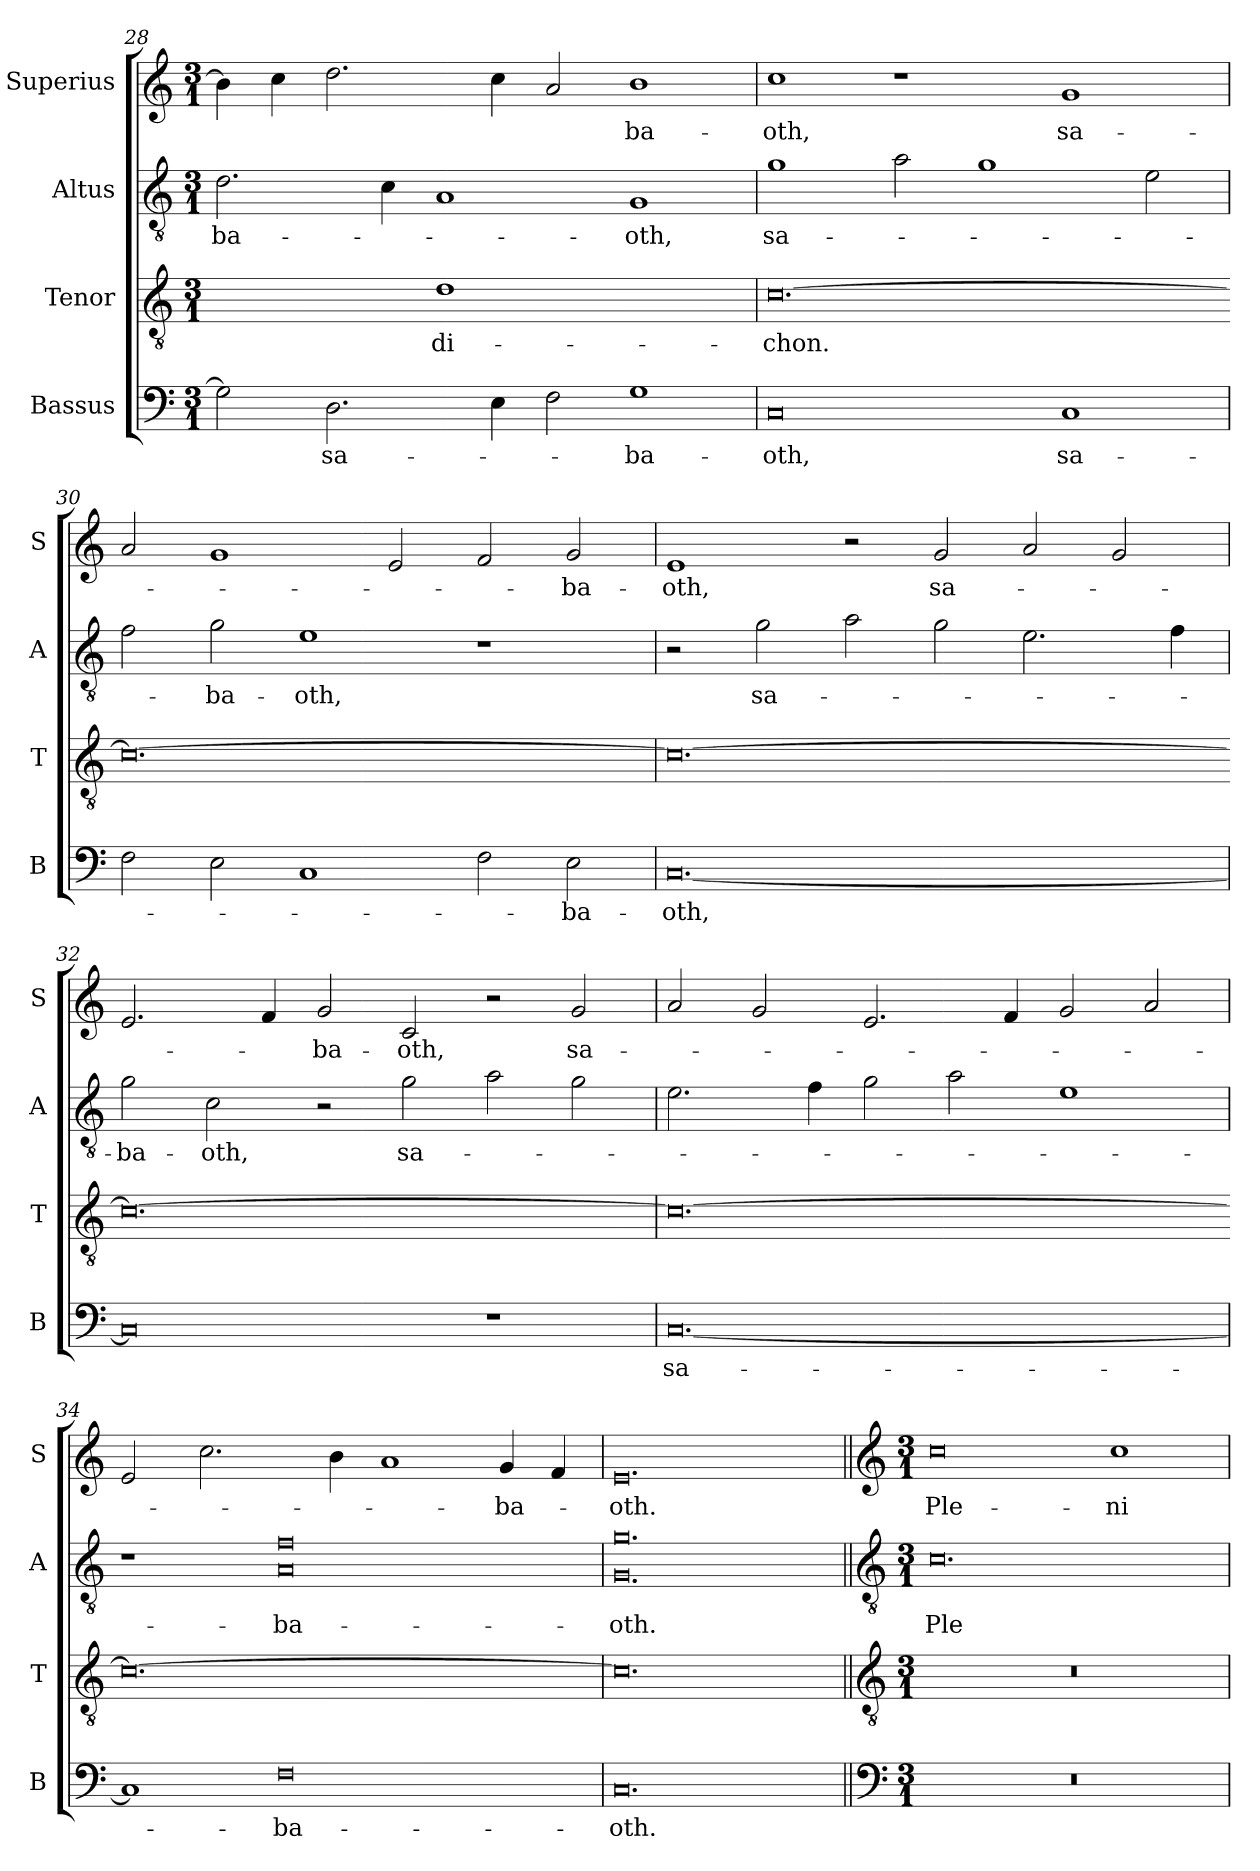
**kern	**text	**kern	**text	**kern	**text	**kern	**text
*part4	*part4	*part3	*part3	*part2	*part2	*part1	*part1
*staff4	*staff4	*staff3	*staff3	*staff2	*staff2	*staff1	*staff1
*I"Bassus	*	*I"Tenor	*	*I"Altus	*	*I"Superius	*
*I'B	*	*I'T	*	*I'A	*	*I'S	*
*clefF4	*	*clefGv2	*	*clefGv2	*	*clefG2	*
*k[]	*	*k[]	*	*k[]	*	*k[]	*
*M3/1	*	*M3/1	*	*M3/1	*	*M3/1	*
=28	=28	=28	=28	=28	=28	=28	=28
2G\]	.	1dyy]	.	2.d\	-ba-	4b\]	.
.	.	.	.	.	.	4cc\	.
2.D\	sa-	.	.	.	.	2.dd\	.
.	.	.	.	4c\	.	.	.
!	!	!LO:N:vis=1	!	!	!	!	!
.	.	0d	-di-	1A	.	.	.
4E\	.	.	.	.	.	4cc\	.
2F\	.	.	.	.	.	2a/	.
1G	-ba-	.	.	1G	-oth,	1b	-ba-
=29	=29	=29	=29	=29	=29	=29	=29
0C	-oth,	[0.c	-chon.	1g	sa-	1cc	-oth,
.	.	.	.	2a\	.	1r	.
.	.	.	.	1g	.	.	.
1C	sa-	.	.	.	.	1g	sa-
.	.	.	.	2e\	.	.	.
=30	=30	=30-	=30	=30	=30	=30	=30
2F\	.	0.c_	.	2f\	.	2a/	.
2E\	.	.	.	2g\	-ba-	1g	.
1C	.	.	.	1e	-oth,	.	.
.	.	.	.	.	.	2e/	.
2F\	.	.	.	1r	.	2f/	.
2E\	-ba-	.	.	.	.	2g/	-ba-
=31	=31	=31	=31	=31	=31	=31	=31
[0.C	-oth,	0.c_	.	2r	.	1e	-oth,
.	.	.	.	2g\	sa-	.	.
.	.	.	.	2a\	.	2r	.
.	.	.	.	2g\	.	2g/	sa-
.	.	.	.	2.e\	.	2a/	.
.	.	.	.	.	.	2g/	.
.	.	.	.	4f\	.	.	.
=32	=32	=32-	=32	=32	=32	=32	=32
0C]	.	0.c_	.	2g\	-ba-	2.e/	.
.	.	.	.	2c\	-oth,	.	.
.	.	.	.	.	.	4f/	.
.	.	.	.	2r	.	2g/	-ba-
.	.	.	.	2g\	sa-	2c/	-oth,
1r	.	.	.	2a\	.	2r	.
.	.	.	.	2g\	.	2g/	sa-
=33	=33	=33	=33	=33	=33	=33	=33
[0.C	sa-	0.c_	.	2.e\	.	2a/	.
.	.	.	.	.	.	2g/	.
.	.	.	.	4f\	.	.	.
.	.	.	.	2g\	.	2.e/	.
.	.	.	.	2a\	.	.	.
.	.	.	.	.	.	4f/	.
.	.	.	.	1e	.	2g/	.
.	.	.	.	.	.	2a/	.
=34	=34	=34-	=34	=34	=34	=34	=34
1C]	.	0.c_	.	1r	.	2e/	.
.	.	.	.	.	.	2.cc\	.
0F	-ba-	.	.	0A 0f	-ba-	.	.
.	.	.	.	.	.	4b\	.
.	.	.	.	.	.	1a	.
.	.	.	.	.	.	4g/	-ba-
.	.	.	.	.	.	4f/	.
=35	=35	=35	=35	=35	=35	=35	=35
*	*	*	*	*^	*	*	*
0.C	-oth.	0.c]	.	0.G\	0.g/	-oth.	0.e	-oth.
*	*	*	*	*v	*v	*	*	*
!!LO:LB:g=z
=36||	=36||	=36||	=36||	=36||	=36||	=36||	=36||
*clefF4	*	*clefGv2	*	*clefGv2	*	*clefG2	*
*k[]	*	*k[]	*	*k[]	*	*k[]	*
*M3/1	*	*M3/1	*	*M3/1	*	*M3/1	*
0.r	.	0.r	.	0.c	Ple-	0cc	Ple-
.	.	.	.	.	.	1cc	-ni
=	=	=	=	=	=	=	=
*-	*-	*-	*-	*-	*-	*-	*-
